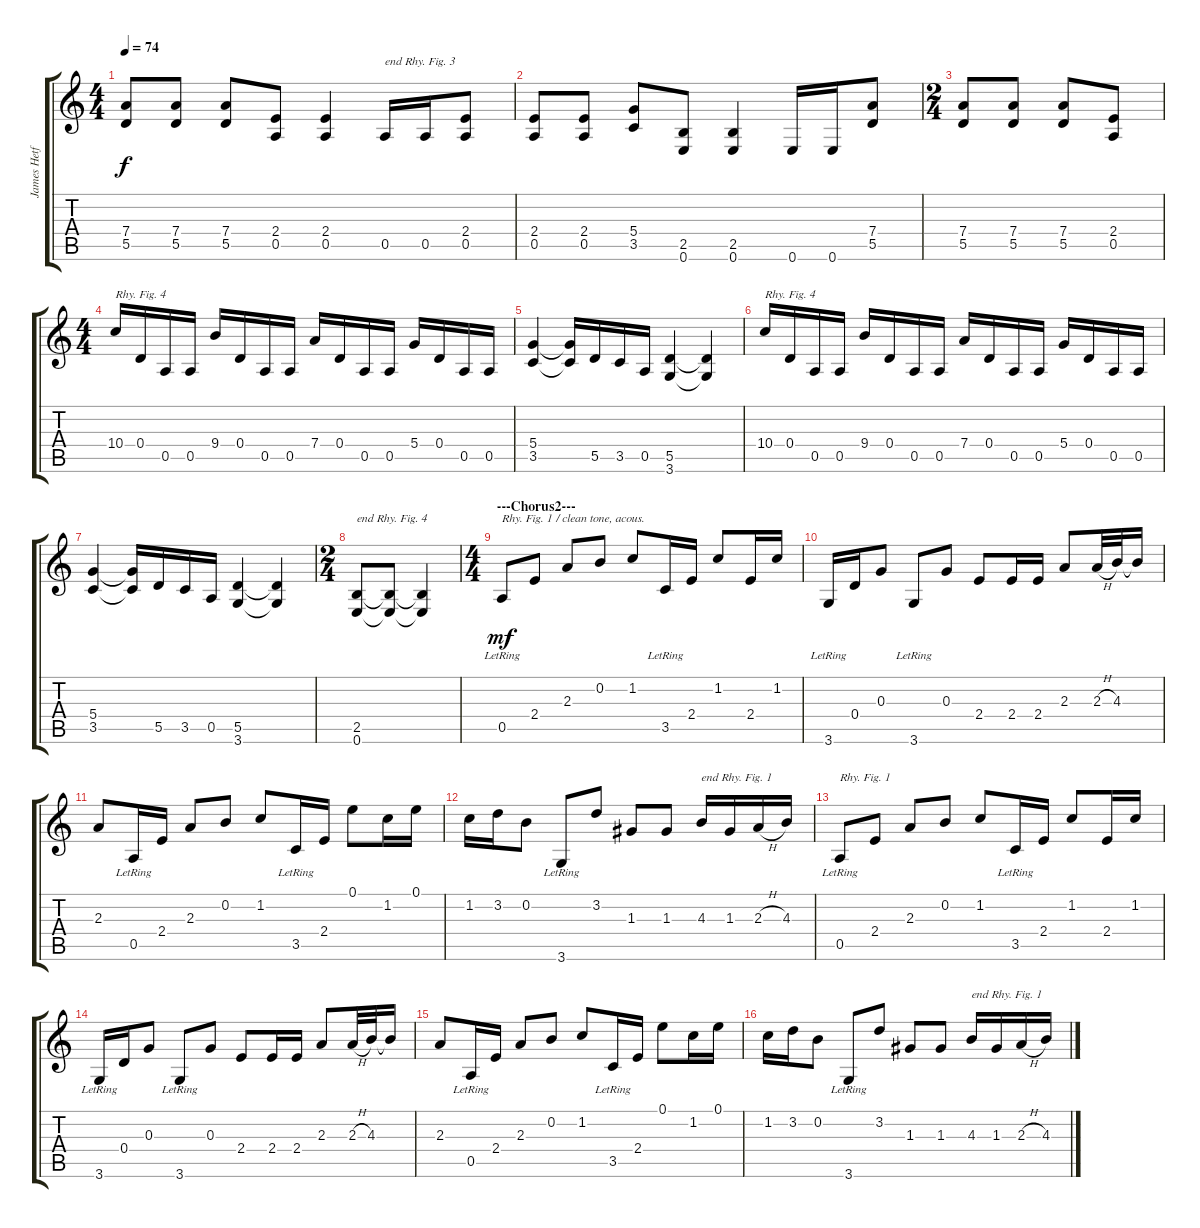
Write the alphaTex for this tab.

\track ("James Hetfield" "James Hetf") {instrument acousticguitarsteel}
\staff {score tabs}
\tuning (E4 B3 G3 D3 A2 E2) {hide}
\ts (4 4)
\tempo 74
\clef g2
\ks c
(7.4 5.5).8{dy f} (7.4 5.5).8 (7.4 5.5).8 (2.4 0.5).8 (2.4 0.5).4 0.5.16{txt "end Rhy. Fig. 3"} 0.5.16 (2.4 0.5).8 |
(2.4 0.5).8 (2.4 0.5).8 (5.4 3.5).8 (2.5 0.6).8 (2.5 0.6).4 0.6.16 0.6.16 (7.4 5.5).8 |
\ts (2 4)
(7.4 5.5).8 (7.4 5.5).8 (7.4 5.5).8 (2.4 0.5).8 |
\ts (4 4)
10.4.16{txt "Rhy. Fig. 4"} 0.4.16 0.5.16 0.5.16 9.4.16 0.4.16 0.5.16 0.5.16 7.4.16 0.4.16 0.5.16 0.5.16 5.4.16 0.4.16 0.5.16 0.5.16 |
(5.4 3.5).4 (5.4{t} 3.5{t}).16 5.5.16 3.5.16 0.5.16 (5.5 3.6).4 (5.5{t} 3.6{t}).4 |
10.4.16{txt "Rhy. Fig. 4"} 0.4.16 0.5.16 0.5.16 9.4.16 0.4.16 0.5.16 0.5.16 7.4.16 0.4.16 0.5.16 0.5.16 5.4.16 0.4.16 0.5.16 0.5.16 |
(5.4 3.5).4 (5.4{t} 3.5{t}).16 5.5.16 3.5.16 0.5.16 (5.5 3.6).4 (5.5{t} 3.6{t}).4 |
\ts (2 4)
(2.5 0.6).8{txt "end Rhy. Fig. 4"} (2.5{t} 0.6{t}).8 (2.5{t} 0.6{t}).4 |
\ts (4 4)
\section ("" "---Chorus2---")
0.5{lr}.8{txt "Rhy. Fig. 1 / clean tone, acous." dy mf instrument acousticguitarsteel} 2.4.8 2.3.8 0.2.8 1.2.8 3.5{lr}.16 2.4.16 1.2.8 2.4.16 1.2.16 |
3.6{lr}.16 0.4.16 0.3.8 3.6{lr}.8 0.3.8 2.4.8 2.4.16 2.4.16 2.3.8 2.3{h}.32 4.3.32 4.3{t}.16 |
2.3.8 0.5{lr}.16 2.4.16 2.3.8 0.2.8 1.2.8 3.5{lr}.16 2.4.16 0.1.8 1.2.16 0.1.16 |
1.2.16 3.2.16 0.2.8 3.6{lr}.8 3.2.8 1.3.8 1.3.8 4.3.16{txt "end Rhy. Fig. 1"} 1.3.16 2.3{h}.16 4.3.16 |
0.5{lr}.8{txt "Rhy. Fig. 1"} 2.4.8 2.3.8 0.2.8 1.2.8 3.5{lr}.16 2.4.16 1.2.8 2.4.16 1.2.16 |
3.6{lr}.16 0.4.16 0.3.8 3.6{lr}.8 0.3.8 2.4.8 2.4.16 2.4.16 2.3.8 2.3{h}.32 4.3.32 4.3{t}.16 |
2.3.8 0.5{lr}.16 2.4.16 2.3.8 0.2.8 1.2.8 3.5{lr}.16 2.4.16 0.1.8 1.2.16 0.1.16 |
1.2.16 3.2.16 0.2.8 3.6{lr}.8 3.2.8 1.3.8 1.3.8 4.3.16{txt "end Rhy. Fig. 1"} 1.3.16 2.3{h}.16 4.3.16
